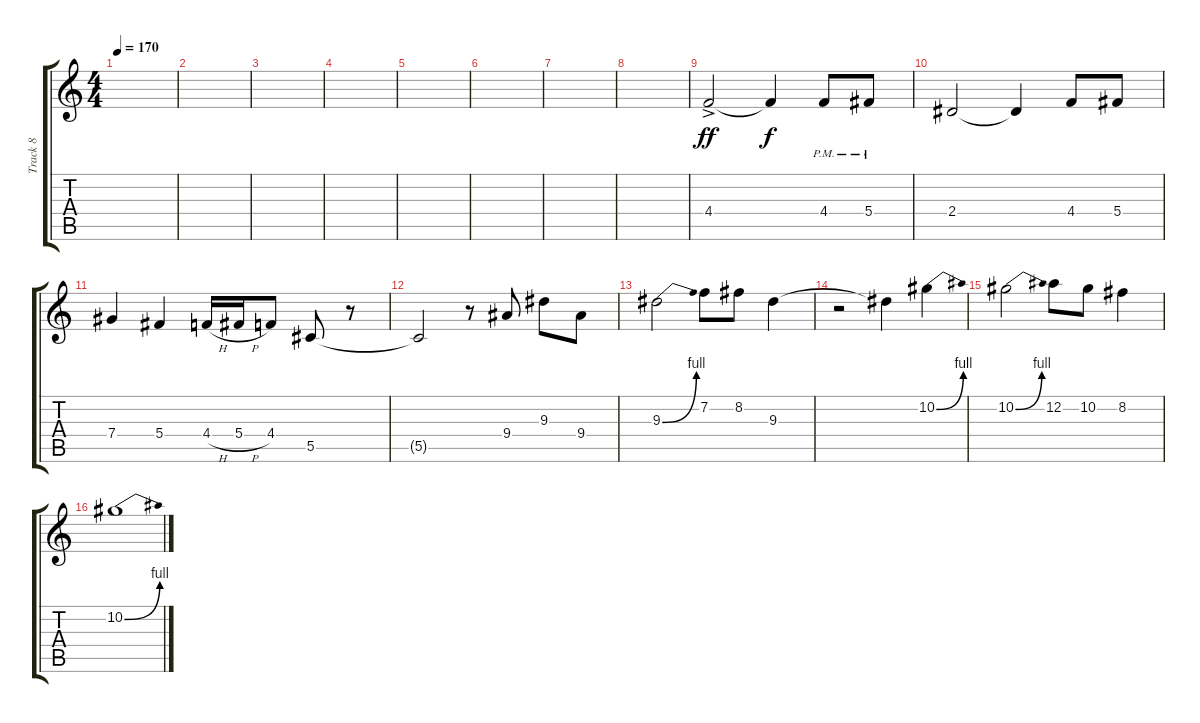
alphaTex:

\track ("Track 8" "Track 8") {instrument distortionguitar}
\staff {score tabs}
\tuning (Eb4 Bb3 Gb3 Db3 Ab2 Eb2) {hide}
\ts (4 4)
\tempo 170
\clef g2
\ks c
|
|
|
|
|
|
|
|
4.4{ac}.2{dy ff} 4.4{t}.4{dy f} 4.4{pm}.8 5.4{pm}.8 |
2.4.2 2.4{t}.4 4.4.8 5.4.8 |
7.4.4 5.4.4 4.4{h}.16 5.4{h}.16 4.4.8 5.5.8 r.8 |
5.5{t}.2 r.8 9.4.8 9.3.8 9.4.8 |
9.3{be (bend 0 0 60 4)}.2 7.2.8 8.2.8 9.3.4 |
r.2 9.3{t}.4 10.2{be (bend 0 0 60 4)}.4 |
10.2{be (bend 0 0 60 4)}.2 12.2.8 10.2.8 8.2.4 |
10.2{be (bend 0 0 60 4)}.1
